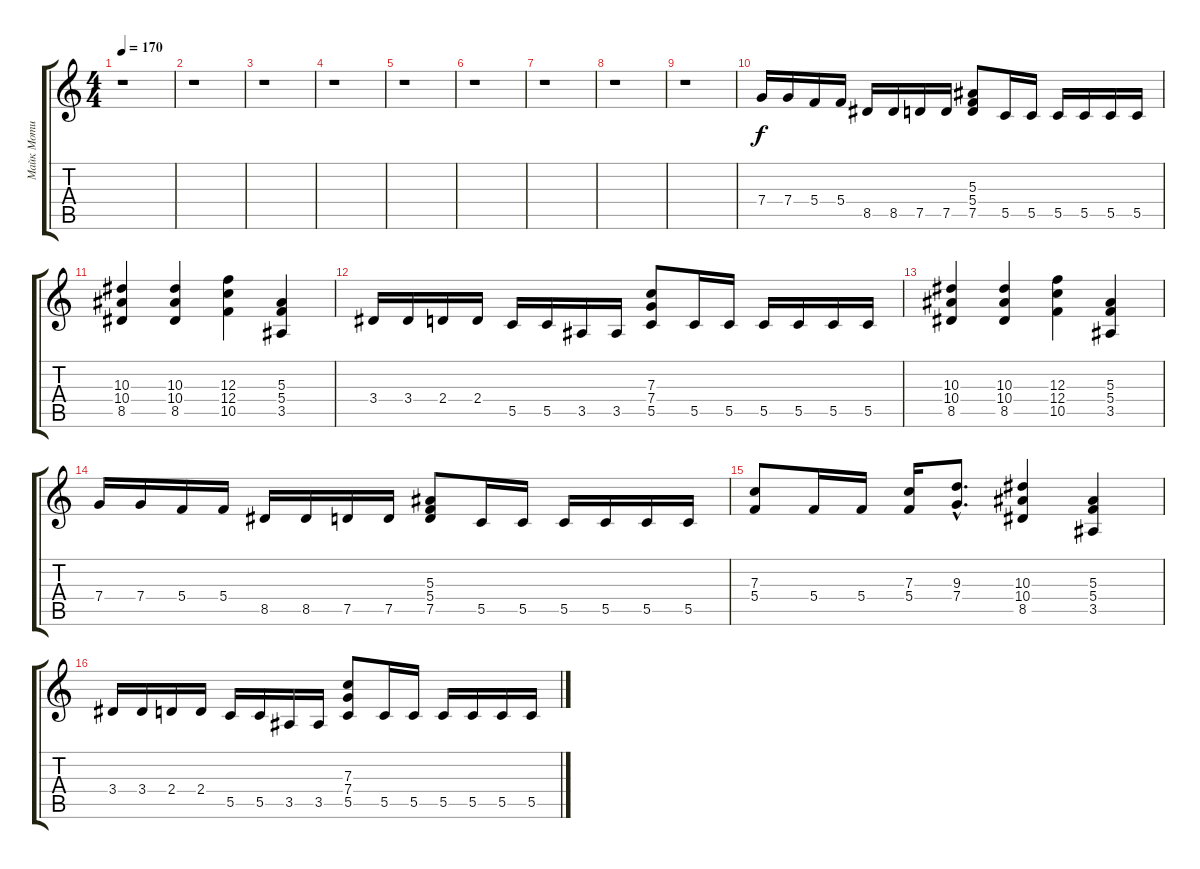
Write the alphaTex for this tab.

\track ("Майк Моти" "Майк Моти") {instrument distortionguitar}
\staff {score tabs}
\tuning (D4 A3 F3 C3 G2 D2) {hide}
\ts (4 4)
\tempo 170
\clef g2
\ks c
r.1{dy f} |
r.1 |
r.1 |
r.1 |
r.1 |
r.1 |
r.1 |
r.1 |
r.1 |
7.4.16 7.4.16 5.4.16 5.4.16 8.5.16 8.5.16 7.5.16 7.5.16 (5.3 5.4 7.5).8 5.5.16 5.5.16 5.5.16 5.5.16 5.5.16 5.5.16 |
(10.3 10.4 8.5).4 (10.3 10.4 8.5).4 (12.3 12.4 10.5).4 (5.3 5.4 3.5).4 |
3.4.16 3.4.16 2.4.16 2.4.16 5.5.16 5.5.16 3.5.16 3.5.16 (7.3 7.4 5.5).8 5.5.16 5.5.16 5.5.16 5.5.16 5.5.16 5.5.16 |
(10.3 10.4 8.5).4 (10.3 10.4 8.5).4 (12.3 12.4 10.5).4 (5.3 5.4 3.5).4 |
7.4.16 7.4.16 5.4.16 5.4.16 8.5.16 8.5.16 7.5.16 7.5.16 (5.3 5.4 7.5).8 5.5.16 5.5.16 5.5.16 5.5.16 5.5.16 5.5.16 |
(7.3 5.4).8 5.4.16 5.4.16 (7.3 5.4).16 (9.3{hac} 7.4{hac}).8{d} (10.3 10.4 8.5).4 (5.3 5.4 3.5).4 |
3.4.16 3.4.16 2.4.16 2.4.16 5.5.16 5.5.16 3.5.16 3.5.16 (7.3 7.4 5.5).8 5.5.16 5.5.16 5.5.16 5.5.16 5.5.16 5.5.16
